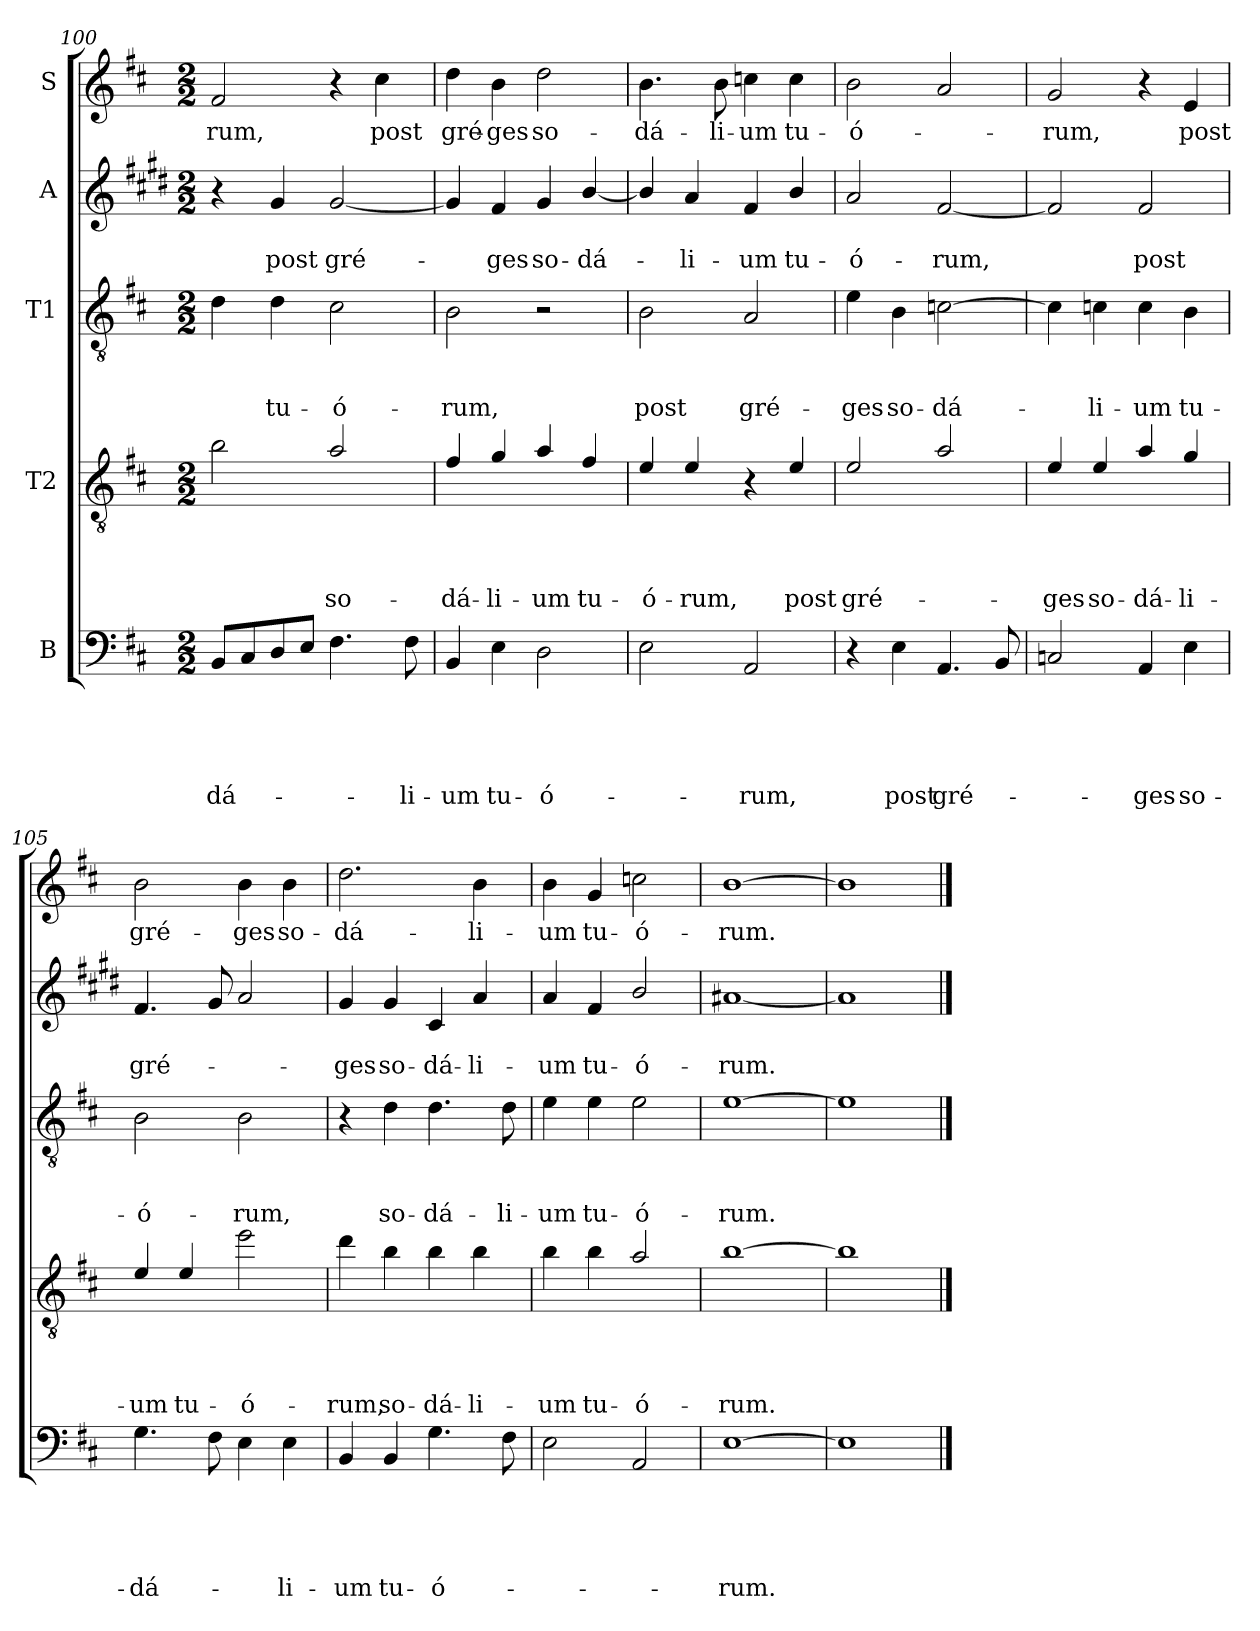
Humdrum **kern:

**kern	**text	**text	**text	**text	**text	**kern	**text	**text	**text	**text	**kern	**text	**text	**text	**kern	**text	**text	**kern	**text
*part5	*part5	*part5	*part5	*part5	*part5	*part4	*part4	*part4	*part4	*part4	*part3	*part3	*part3	*part3	*part2	*part2	*part2	*part1	*part1
*staff5	*staff5	*staff5	*staff5	*staff5	*staff5	*staff4	*staff4	*staff4	*staff4	*staff4	*staff3	*staff3	*staff3	*staff3	*staff2	*staff2	*staff2	*staff1	*staff1
*I"B	*	*	*	*	*	*I"T2	*	*	*	*	*I"T1	*	*	*	*I"A	*	*	*I"S	*
*clefF4	*	*	*	*	*	*clefGv2	*	*	*	*	*clefGv2	*	*	*	*clefG2	*	*	*clefG2	*
*	*	*	*	*	*	*ITrd8c14	*	*	*	*	*	*	*	*	*ITrd1c2	*	*	*	*
*k[f#c#]	*	*	*	*	*	*k[f#c#]	*	*	*	*	*k[f#c#]	*	*	*	*k[f#c#]	*	*	*k[f#c#]	*
*D:	*	*	*	*	*	*D:	*	*	*	*	*D:	*	*	*	*D:	*	*	*D:	*
*M2/2	*	*	*	*	*	*M2/2	*	*	*	*	*M2/2	*	*	*	*M2/2	*	*	*M2/2	*
=100	=100	=100	=100	=100	=100	=100	=100	=100	=100	=100	=100	=100	=100	=100	=100	=100	=100	=100	=100
!	!	!	!	!	!LO:LY:b	!	!	!	!	!	!	!	!	!	!	!	!	!	!LO:LY:b
8BB/L	.	.	.	.	-dá-	2B\	.	.	.	.	4d\	.	.	.	4r	.	.	2f#/	-rum,
8C#/	.	.	.	.	.	.	.	.	.	.	.	.	.	.	.	.	.	.	.
!	!	!	!	!	!	!	!	!	!	!	!	!	!	!LO:LY:b	!	!	!LO:LY:b	!	!
8D/	.	.	.	.	.	.	.	.	.	.	4d\	.	.	tu-	4f#/	.	post	.	.
8E/J	.	.	.	.	.	.	.	.	.	.	.	.	.	.	.	.	.	.	.
!	!	!	!	!	!	!	!	!	!	!LO:LY:b	!	!	!	!LO:LY:b	!	!	!LO:LY:b	!	!
4.F#\	.	.	.	.	.	2A/	.	.	.	so-	2c#\	.	.	-ó-	[2f#/	.	gré-	4r	.
!	!	!	!	!	!	!	!	!	!	!	!	!	!	!	!	!	!	!	!LO:LY:b
.	.	.	.	.	.	.	.	.	.	.	.	.	.	.	.	.	.	4cc#\	post
!	!	!	!	!	!LO:LY:b	!	!	!	!	!	!	!	!	!	!	!	!	!	!
8F#\	.	.	.	.	-li-	.	.	.	.	.	.	.	.	.	.	.	.	.	.
=101	=101	=101	=101	=101	=101	=101	=101	=101	=101	=101	=101	=101	=101	=101	=101	=101	=101	=101	=101
!	!	!	!	!	!LO:LY:b	!	!	!	!	!LO:LY:b	!	!	!	!LO:LY:b	!	!	!	!	!LO:LY:b
4BB/	.	.	.	.	-um	4F#/	.	.	.	-dá-	2B\	.	.	-rum,	4f#/]	.	.	4dd\	gré-
!	!	!	!	!	!LO:LY:b	!	!	!	!	!LO:LY:b	!	!	!	!	!	!	!LO:LY:b	!	!LO:LY:b
4E\	.	.	.	.	tu-	4G/	.	.	.	-li-	.	.	.	.	4e/	.	-ges	4b\	-ges
!	!	!	!	!	!LO:LY:b	!	!	!	!	!LO:LY:b	!	!	!	!	!	!	!LO:LY:b	!	!LO:LY:b
2D\	.	.	.	.	-ó-	4A/	.	.	.	-um	2r	.	.	.	4f#/	.	so-	2dd\	so-
!	!	!	!	!	!	!	!	!	!	!LO:LY:b	!	!	!	!	!	!	!LO:LY:b	!	!
.	.	.	.	.	.	4F#/	.	.	.	tu-	.	.	.	.	[4a/	.	-dá-	.	.
=102	=102	=102	=102	=102	=102	=102	=102	=102	=102	=102	=102	=102	=102	=102	=102	=102	=102	=102	=102
!	!	!	!	!	!	!	!	!	!	!LO:LY:b	!	!	!	!LO:LY:b	!	!	!	!	!LO:LY:b
2E\	.	.	.	.	.	4E/	.	.	.	-ó-	2B\	.	.	post	4a/]	.	.	4.b\	-dá-
!	!	!	!	!	!	!	!	!	!	!LO:LY:b	!	!	!	!	!	!	!LO:LY:b	!	!
.	.	.	.	.	.	4E/	.	.	.	-rum,	.	.	.	.	4g/	.	-li-	.	.
!	!	!	!	!	!	!	!	!	!	!	!	!	!	!	!	!	!	!	!LO:LY:b
.	.	.	.	.	.	.	.	.	.	.	.	.	.	.	.	.	.	8b\	-li-
!	!	!	!	!	!LO:LY:b	!	!	!	!	!	!	!	!	!LO:LY:b	!	!	!LO:LY:b	!	!LO:LY:b
2AA/	.	.	.	.	-rum,	4r	.	.	.	.	2A/	.	.	gré-	4e/	.	-um	4ccn\	-um
!	!	!	!	!	!	!	!	!	!	!LO:LY:b	!	!	!	!	!	!	!LO:LY:b	!	!LO:LY:b
.	.	.	.	.	.	4E/	.	.	.	post	.	.	.	.	4a/	.	tu-	4cc\	tu-
!!LO:LB:g=z
=103	=103	=103	=103	=103	=103	=103	=103	=103	=103	=103	=103	=103	=103	=103	=103	=103	=103	=103	=103
!	!	!	!	!	!	!	!	!	!	!LO:LY:b	!	!	!	!LO:LY:b	!	!	!LO:LY:b	!	!LO:LY:b
4r	.	.	.	.	.	2E/	.	.	.	gré-	4e\	.	.	-ges	2g/	.	-ó-	2b\	-ó-
!	!	!	!	!	!LO:LY:b	!	!	!	!	!	!	!	!	!LO:LY:b	!	!	!	!	!
4E\	.	.	.	.	post	.	.	.	.	.	4B\	.	.	so-	.	.	.	.	.
!	!	!	!	!	!LO:LY:b	!	!	!	!	!	!	!	!	!LO:LY:b	!	!	!LO:LY:b	!	!
4.AA/	.	.	.	.	gré-	2A/	.	.	.	.	[2cn\	.	.	-dá-	[2e/	.	-rum,	2a/	.
8BB/	.	.	.	.	.	.	.	.	.	.	.	.	.	.	.	.	.	.	.
=104	=104	=104	=104	=104	=104	=104	=104	=104	=104	=104	=104	=104	=104	=104	=104	=104	=104	=104	=104
!	!	!	!	!	!	!	!	!	!	!LO:LY:b	!	!	!	!	!	!	!	!	!LO:LY:b
2Cn/	.	.	.	.	.	4E/	.	.	.	-ges	4c\]	.	.	.	2e/]	.	.	2g/	-rum,
!	!	!	!	!	!	!	!	!	!	!LO:LY:b	!	!	!	!LO:LY:b	!	!	!	!	!
.	.	.	.	.	.	4E/	.	.	.	so-	4c\	.	.	-li-	.	.	.	.	.
!	!	!	!	!	!LO:LY:b	!	!	!	!	!LO:LY:b	!	!	!	!LO:LY:b	!	!	!LO:LY:b	!	!
4AA/	.	.	.	.	-ges	4A/	.	.	.	-dá-	4c\	.	.	-um	2e/	.	post	4r	.
!	!	!	!	!	!LO:LY:b	!	!	!	!	!LO:LY:b	!	!	!	!LO:LY:b	!	!	!	!	!LO:LY:b
4E\	.	.	.	.	so-	4G/	.	.	.	-li-	4B\	.	.	tu-	.	.	.	4e/	post
=105	=105	=105	=105	=105	=105	=105	=105	=105	=105	=105	=105	=105	=105	=105	=105	=105	=105	=105	=105
!	!	!	!	!	!LO:LY:b	!	!	!	!	!LO:LY:b	!	!	!	!LO:LY:b	!	!	!LO:LY:b	!	!LO:LY:b
4.G\	.	.	.	.	-dá-	4E/	.	.	.	-um	2B\	.	.	-ó-	4.e/	.	gré-	2b\	gré-
!	!	!	!	!	!	!	!	!	!	!LO:LY:b	!	!	!	!	!	!	!	!	!
.	.	.	.	.	.	4E/	.	.	.	tu-	.	.	.	.	.	.	.	.	.
8F#\	.	.	.	.	.	.	.	.	.	.	.	.	.	.	8f#/	.	.	.	.
!	!	!	!	!	!	!	!	!	!	!LO:LY:b	!	!	!	!LO:LY:b	!	!	!	!	!LO:LY:b
4E\	.	.	.	.	.	2e\	.	.	.	-ó-	2B\	.	.	-rum,	2g/	.	.	4b\	-ges
!	!	!	!	!	!LO:LY:b	!	!	!	!	!	!	!	!	!	!	!	!	!	!LO:LY:b
4E\	.	.	.	.	-li-	.	.	.	.	.	.	.	.	.	.	.	.	4b\	so-
=106	=106	=106	=106	=106	=106	=106	=106	=106	=106	=106	=106	=106	=106	=106	=106	=106	=106	=106	=106
!	!	!	!	!	!LO:LY:b	!	!	!	!	!LO:LY:b	!	!	!	!	!	!	!LO:LY:b	!	!LO:LY:b
4BB/	.	.	.	.	-um	4d\	.	.	.	-rum,	4r	.	.	.	4f#/	.	-ges	2.dd\	-dá-
!	!	!	!	!	!LO:LY:b	!	!	!	!	!LO:LY:b	!	!	!	!LO:LY:b	!	!	!LO:LY:b	!	!
4BB/	.	.	.	.	tu-	4B\	.	.	.	so-	4d\	.	.	so-	4f#/	.	so-	.	.
!	!	!	!	!	!LO:LY:b	!	!	!	!	!LO:LY:b	!	!	!	!LO:LY:b	!	!	!LO:LY:b	!	!
4.G\	.	.	.	.	-ó-	4B\	.	.	.	-dá-	4.d\	.	.	-dá-	4B/	.	-dá-	.	.
!	!	!	!	!	!	!	!	!	!	!LO:LY:b	!	!	!	!	!	!	!LO:LY:b	!	!LO:LY:b
.	.	.	.	.	.	4B\	.	.	.	-li-	.	.	.	.	4g/	.	-li-	4b\	-li-
!	!	!	!	!	!	!	!	!	!	!	!	!	!	!LO:LY:b	!	!	!	!	!
8F#\	.	.	.	.	.	.	.	.	.	.	8d\	.	.	-li-	.	.	.	.	.
=107	=107	=107	=107	=107	=107	=107	=107	=107	=107	=107	=107	=107	=107	=107	=107	=107	=107	=107	=107
!	!	!	!	!	!	!	!	!	!	!LO:LY:b	!	!	!	!LO:LY:b	!	!	!LO:LY:b	!	!LO:LY:b
2E\	.	.	.	.	.	4B\	.	.	.	-um	4e\	.	.	-um	4g/	.	-um	4b\	-um
!	!	!	!	!	!	!	!	!	!	!LO:LY:b	!	!	!	!LO:LY:b	!	!	!LO:LY:b	!	!LO:LY:b
.	.	.	.	.	.	4B\	.	.	.	tu-	4e\	.	.	tu-	4e/	.	tu-	4g/	tu-
!	!	!	!	!	!	!	!	!	!	!LO:LY:b	!	!	!	!LO:LY:b	!	!	!LO:LY:b	!	!LO:LY:b
2AA/	.	.	.	.	.	2A/	.	.	.	-ó-	2e\	.	.	-ó-	2a/	.	-ó-	2cc\	-ó-
=108	=108	=108	=108	=108	=108	=108	=108	=108	=108	=108	=108	=108	=108	=108	=108	=108	=108	=108	=108
!	!	!	!	!	!LO:LY:b	!	!	!	!	!LO:LY:b	!	!	!	!LO:LY:b	!	!	!LO:LY:b	!	!LO:LY:b
[1E	.	.	.	.	-rum.	[1B	.	.	.	-rum.	[1e	.	.	-rum.	[1g#X	.	-rum.	[1b	-rum.
!!LO:PB:g=z
=109	=109	=109	=109	=109	=109	=109	=109	=109	=109	=109	=109	=109	=109	=109	=109	=109	=109	=109	=109
1E]	.	.	.	.	.	1B]	.	.	.	.	1e]	.	.	.	1g#]	.	.	1b]	.
==	==	==	==	==	==	==	==	==	==	==	==	==	==	==	==	==	==	==	==
*-	*-	*-	*-	*-	*-	*-	*-	*-	*-	*-	*-	*-	*-	*-	*-	*-	*-	*-	*-
